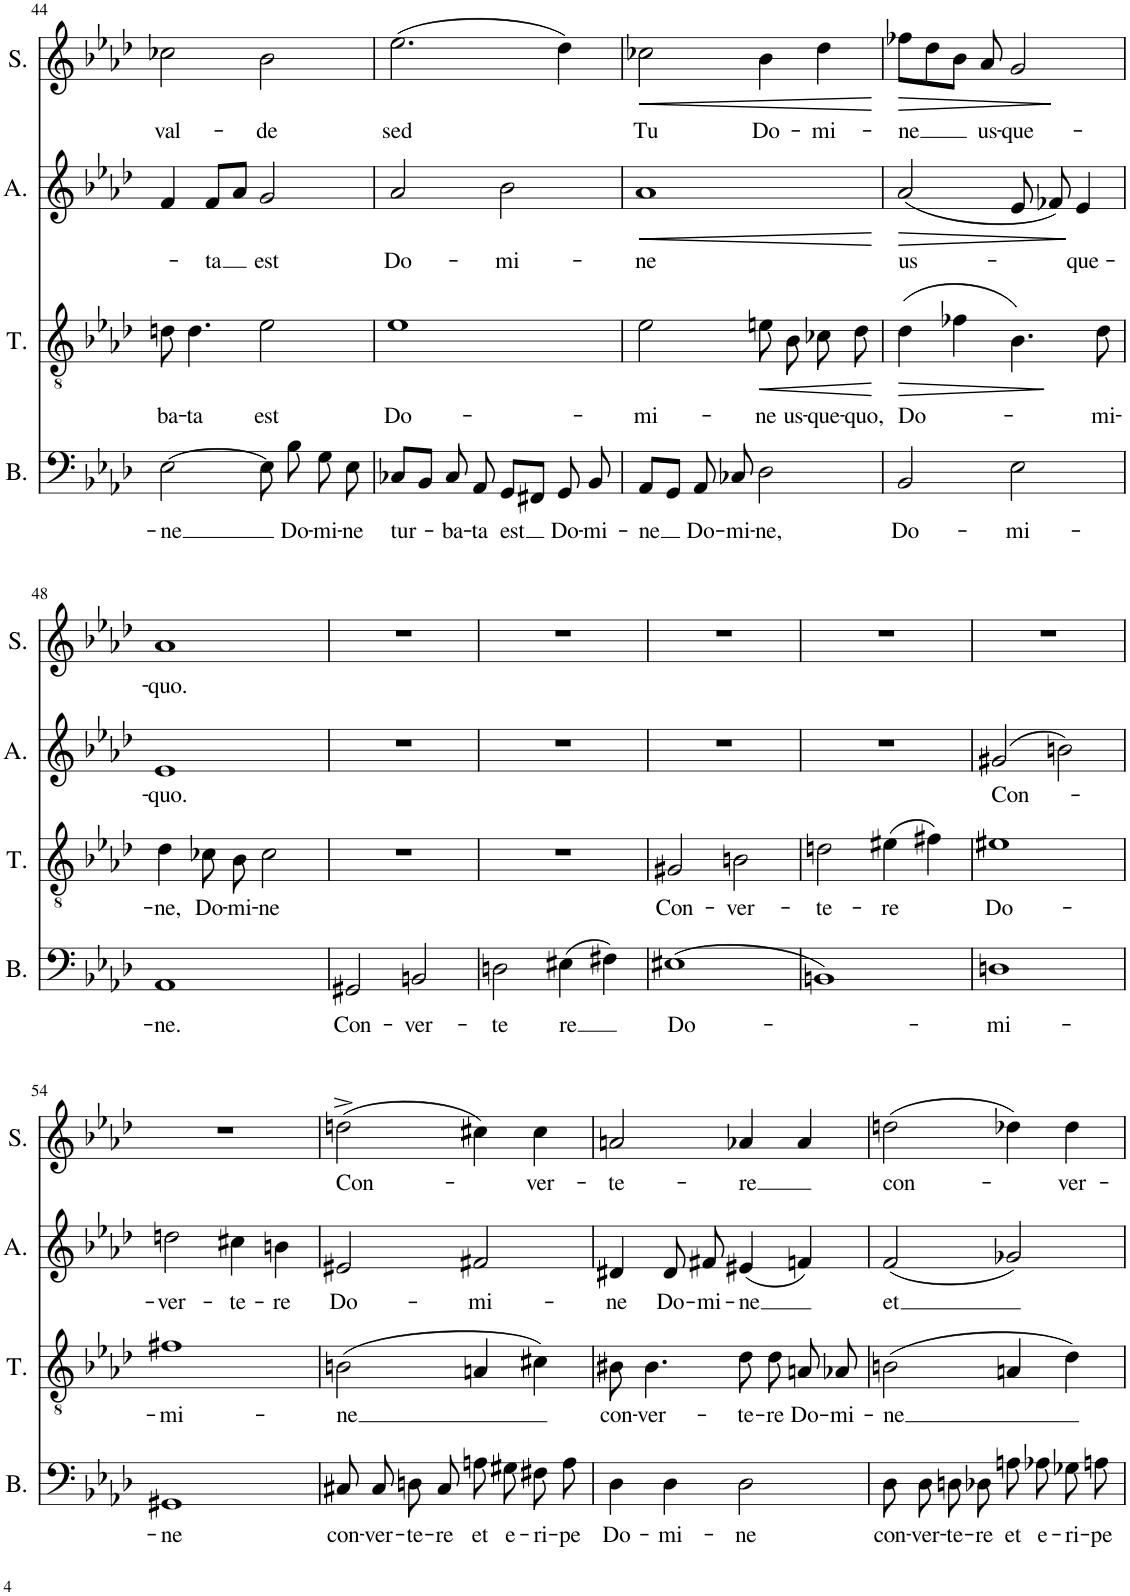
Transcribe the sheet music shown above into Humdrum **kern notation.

**kern	**text	**kern	**text	**dynam	**kern	**text	**dynam	**kern	**text	**dynam
*part4	*part4	*part3	*part3	*part3	*part2	*part2	*part2	*part1	*part1	*part1
*staff4	*staff4	*staff3	*staff3	*staff3	*staff2	*staff2	*staff2	*staff1	*staff1	*staff1
*I"B.	*	*I"T.	*	*	*I"A.	*	*	*I"S.	*	*
*I'B.	*	*I'T.	*	*	*I'A.	*	*	*I'S.	*	*
!!LO:PB:g=z
*clefF4	*	*clefGv2	*	*	*clefG2	*	*	*clefG2	*	*
*k[b-e-a-d-]	*	*k[b-e-a-d-]	*	*	*k[b-e-a-d-]	*	*	*k[b-e-a-d-]	*	*
*M4/4	*	*M4/4	*	*	*M4/4	*	*	*M4/4	*	*
=44	=44	=44	=44	=44	=44	=44	=44	=44	=44	=44
!	!LO:LY:b	!	!LO:LY:b	!	!	!	!	!	!LO:LY:b	!
[2E-\	-ne	8dn\	ba-	.	4f/	.	.	2cc-X\	val-	.
!	!	!	!LO:LY:b	!	!	!	!	!	!	!
.	.	4.d\	-ta	.	.	.	.	.	.	.
!	!	!	!	!	!	!LO:LY:b	!	!	!	!
.	.	.	.	.	8f/L	-ta	.	.	.	.
.	.	.	.	.	8a-/J	.	.	.	.	.
!	!	!	!LO:LY:b	!	!	!LO:LY:b	!	!	!LO:LY:b	!
8E-\]	.	2e-\	est	.	2g/	est	.	2b-\	-de	.
!	!LO:LY:b	!	!	!	!	!	!	!	!	!
8B-\	Do-	.	.	.	.	.	.	.	.	.
!	!LO:LY:b	!	!	!	!	!	!	!	!	!
8G\	-mi-	.	.	.	.	.	.	.	.	.
!	!LO:LY:b	!	!	!	!	!	!	!	!	!
8E-\	-ne	.	.	.	.	.	.	.	.	.
=45	=45	=45	=45	=45	=45	=45	=45	=45	=45	=45
!	!LO:LY:b	!	!LO:LY:b	!	!	!LO:LY:b	!	!	!LO:LY:b	!
8C-X/L	tur-	1e-	Do-	.	2a-/	Do-	.	(2.ee-\	sed	.
8BB-/J	.	.	.	.	.	.	.	.	.	.
!	!LO:LY:b	!	!	!	!	!	!	!	!	!
8C-/	-ba-	.	.	.	.	.	.	.	.	.
!	!LO:LY:b	!	!	!	!	!	!	!	!	!
8AA-/	-ta	.	.	.	.	.	.	.	.	.
!	!LO:LY:b	!	!	!	!	!LO:LY:b	!	!	!	!
8GG/L	est	.	.	.	2b-\	-mi-	.	.	.	.
8FF#X/J	.	.	.	.	.	.	.	.	.	.
!	!LO:LY:b	!	!	!	!	!	!	!	!	!
8GG/	Do-	.	.	.	.	.	.	4dd-\)	.	.
!	!LO:LY:b	!	!	!	!	!	!	!	!	!
8BB-/	-mi-	.	.	.	.	.	.	.	.	.
=46	=46	=46	=46	=46	=46	=46	=46	=46	=46	=46
!	!LO:LY:b	!	!LO:LY:b	!	!	!LO:LY:b	!LO:HP:b	!	!LO:LY:b	!LO:HP:b
8AA-/L	-ne	2e-\	-mi-	.	1a-	-ne	<	2cc-X\	Tu	<
8GG/J	.	.	.	.	.	.	.	.	.	.
!	!LO:LY:b	!	!	!	!	!	!	!	!	!
8AA-/	Do-	.	.	.	.	.	.	.	.	.
!	!LO:LY:b	!	!	!	!	!	!	!	!	!
8C-X/	-mi-	.	.	.	.	.	.	.	.	.
!	!LO:LY:b	!	!LO:LY:b	!LO:HP:b	!	!	!	!	!LO:LY:b	!
2D-\	-ne,	8en\L	-ne	<	.	.	.	4b-\	Do-	.
!	!	!	!LO:LY:b	!	!	!	!	!	!	!
.	.	8B-\J	us-	.	.	.	.	.	.	.
!	!	!	!LO:LY:b	!	!	!	!	!	!LO:LY:b	!
.	.	8c-X\L	-que-	.	.	.	.	4dd-\	-mi-	.
!	!	!	!LO:LY:b	!	!	!	!	!	!	!
.	.	8d-\J	-quo,	.	.	.	.	.	.	.
.	.	.	.	[	.	.	[	.	.	[
=47	=47	=47	=47	=47	=47	=47	=47	=47	=47	=47
!	!LO:LY:b	!	!LO:LY:b	!LO:HP:b	!	!LO:LY:b	!LO:HP:b	!	!LO:LY:b	!LO:HP:b
2BB-/	Do-	(4d-\	Do-	>	(2a-/	us-	>	8ff-X\L	-ne	>
.	.	.	.	.	.	.	.	8dd-\	.	.
.	.	4f-X\	.	.	.	.	.	8b-\J	.	.
!	!	!	!	!	!	!	!	!	!LO:LY:b	!
.	.	.	.	.	.	.	.	8a-/	us-	.
!	!LO:LY:b	!	!	!	!	!	!	!	!LO:LY:b	!
2E-\	-mi-	4.B-\)	.	.	8e-/	.	.	2g/	-que-	]
.	.	.	.	.	8f-X/)	.	.	.	.	.
!	!	!	!	!	!	!LO:LY:b	!	!	!	!
.	.	.	.	.	4e-/	-que-	]	.	.	.
!	!	!	!LO:LY:b	!	!	!	!	!	!	!
.	.	8d-\	-mi-	]	.	.	.	.	.	.
!!LO:LB:g=z
=48	=48	=48	=48	=48	=48	=48	=48	=48	=48	=48
!	!LO:LY:b	!	!LO:LY:b	!	!	!LO:LY:b	!	!	!LO:LY:b	!
1AA-	-ne.	4d-\	-ne,	.	1e-	-quo.	.	1a-	-quo.	.
!	!	!	!LO:LY:b	!	!	!	!	!	!	!
.	.	8c-X\L	Do-	.	.	.	.	.	.	.
!	!	!	!LO:LY:b	!	!	!	!	!	!	!
.	.	8B-\J	-mi-	.	.	.	.	.	.	.
!	!	!	!LO:LY:b	!	!	!	!	!	!	!
.	.	2c-\	-ne	.	.	.	.	.	.	.
=49	=49	=49	=49	=49	=49	=49	=49	=49	=49	=49
!	!LO:LY:b	!	!	!	!	!	!	!	!	!
2GG#X/	Con-	1r	.	.	1r	.	.	1r	.	.
!	!LO:LY:b	!	!	!	!	!	!	!	!	!
2BBn/	-ver-	.	.	.	.	.	.	.	.	.
=50	=50	=50	=50	=50	=50	=50	=50	=50	=50	=50
!	!LO:LY:b	!	!	!	!	!	!	!	!	!
2Dn\	-te	1r	.	.	1r	.	.	1r	.	.
!	!LO:LY:b	!	!	!	!	!	!	!	!	!
(4E#X\	-re	.	.	.	.	.	.	.	.	.
4F#X\)	.	.	.	.	.	.	.	.	.	.
=51	=51	=51	=51	=51	=51	=51	=51	=51	=51	=51
!	!LO:LY:b	!	!LO:LY:b	!	!	!	!	!	!	!
(1E#X	Do-	2G#X/	Con-	.	1r	.	.	1r	.	.
!	!	!	!LO:LY:b	!	!	!	!	!	!	!
.	.	2Bn\	-ver-	.	.	.	.	.	.	.
=52	=52	=52	=52	=52	=52	=52	=52	=52	=52	=52
!	!	!	!LO:LY:b	!	!	!	!	!	!	!
1BBn)	.	2dn\	-te-	.	1r	.	.	1r	.	.
!	!	!	!LO:LY:b	!	!	!	!	!	!	!
.	.	(4e#X\	-re	.	.	.	.	.	.	.
.	.	4f#X\)	.	.	.	.	.	.	.	.
=53	=53	=53	=53	=53	=53	=53	=53	=53	=53	=53
!	!LO:LY:b	!	!LO:LY:b	!	!	!LO:LY:b	!	!	!	!
1Dn	-mi-	1e#X	Do-	.	(2g#X/	Con-	.	1r	.	.
.	.	.	.	.	2bn\)	.	.	.	.	.
!!LO:LB:g=z
=54	=54	=54	=54	=54	=54	=54	=54	=54	=54	=54
!	!LO:LY:b	!	!LO:LY:b	!	!	!LO:LY:b	!	!	!	!
1GG#X	-ne	1f#X	-mi-	.	2ddn\	-ver-	.	1r	.	.
!	!	!	!	!	!	!LO:LY:b	!	!	!	!
.	.	.	.	.	4cc#X\	-te-	.	.	.	.
!	!	!	!	!	!	!LO:LY:b	!	!	!	!
.	.	.	.	.	4bn\	-re	.	.	.	.
=55	=55	=55	=55	=55	=55	=55	=55	=55	=55	=55
!	!LO:LY:b	!	!LO:LY:b	!	!	!LO:LY:b	!	!	!LO:LY:b	!
8C#X/	con-	(2Bn\	-ne	.	2e#X/	Do-	.	(2ddn^\	Con-	.
!	!LO:LY:b	!	!	!	!	!	!	!	!	!
8C#/	-ver-	.	.	.	.	.	.	.	.	.
!	!LO:LY:b	!	!	!	!	!	!	!	!	!
8Dn\	-te-	.	.	.	.	.	.	.	.	.
!	!LO:LY:b	!	!	!	!	!	!	!	!	!
8C#/	-re	.	.	.	.	.	.	.	.	.
!	!LO:LY:b	!	!	!	!	!LO:LY:b	!	!	!	!
8An\	et	4An/	.	.	2f#X/	-mi-	.	4cc#X\)	.	.
!	!LO:LY:b	!	!	!	!	!	!	!	!	!
8G#X\	e-	.	.	.	.	.	.	.	.	.
!	!LO:LY:b	!	!	!	!	!	!	!	!LO:LY:b	!
8F#X\	-ri-	4c#X\)	.	.	.	.	.	4cc#\	-ver-	.
!	!LO:LY:b	!	!	!	!	!	!	!	!	!
8A\	-pe	.	.	.	.	.	.	.	.	.
=56	=56	=56	=56	=56	=56	=56	=56	=56	=56	=56
!	!LO:LY:b	!	!LO:LY:b	!	!	!LO:LY:b	!	!	!LO:LY:b	!
4D-\	Do-	8B#X\	con-	.	4d#X/	-ne	.	2an/	-te-	.
!	!	!	!LO:LY:b	!	!	!	!	!	!	!
.	.	4.B#\	-ver-	.	.	.	.	.	.	.
!	!LO:LY:b	!	!	!	!	!LO:LY:b	!	!	!	!
4D-\	-mi-	.	.	.	8d#/	Do-	.	.	.	.
!	!	!	!	!	!	!LO:LY:b	!	!	!	!
.	.	.	.	.	8f#X/	-mi-	.	.	.	.
!	!LO:LY:b	!	!LO:LY:b	!	!	!LO:LY:b	!	!	!LO:LY:b	!
2D-\	-ne	8d-\L	-te-	.	(4e#X/	-ne	.	4a-X/	-re	.
!	!	!	!LO:LY:b	!	!	!	!	!	!	!
.	.	8d-\J	-re	.	.	.	.	.	.	.
!	!	!	!LO:LY:b	!	!	!	!	!	!	!
.	.	8An/L	Do-	.	4fn/)	.	.	4a-/	.	.
!	!	!	!LO:LY:b	!	!	!	!	!	!	!
.	.	8A-X/J	-mi-	.	.	.	.	.	.	.
=57	=57	=57	=57	=57	=57	=57	=57	=57	=57	=57
!	!LO:LY:b	!	!LO:LY:b	!	!	!LO:LY:b	!	!	!LO:LY:b	!
8D-\	con-	(2Bn\	-ne	.	(2f/	et	.	(2ddn\	con-	.
!	!LO:LY:b	!	!	!	!	!	!	!	!	!
8D-\	-ver-	.	.	.	.	.	.	.	.	.
!	!LO:LY:b	!	!	!	!	!	!	!	!	!
8Dn\	-te-	.	.	.	.	.	.	.	.	.
!	!LO:LY:b	!	!	!	!	!	!	!	!	!
8D-X\	-re	.	.	.	.	.	.	.	.	.
!	!LO:LY:b	!	!	!	!	!	!	!	!	!
8An\	et	4An/	.	.	2g-X/)	.	.	4dd-X\)	.	.
!	!LO:LY:b	!	!	!	!	!	!	!	!	!
8A-X\	e-	.	.	.	.	.	.	.	.	.
!	!LO:LY:b	!	!	!	!	!	!	!	!LO:LY:b	!
8G-X\	-ri-	4d-\)	.	.	.	.	.	4dd-\	-ver-	.
!	!LO:LY:b	!	!	!	!	!	!	!	!	!
8An\	-pe	.	.	.	.	.	.	.	.	.
=	=	=	=	=	=	=	=	=	=	=
*-	*-	*-	*-	*-	*-	*-	*-	*-	*-	*-
